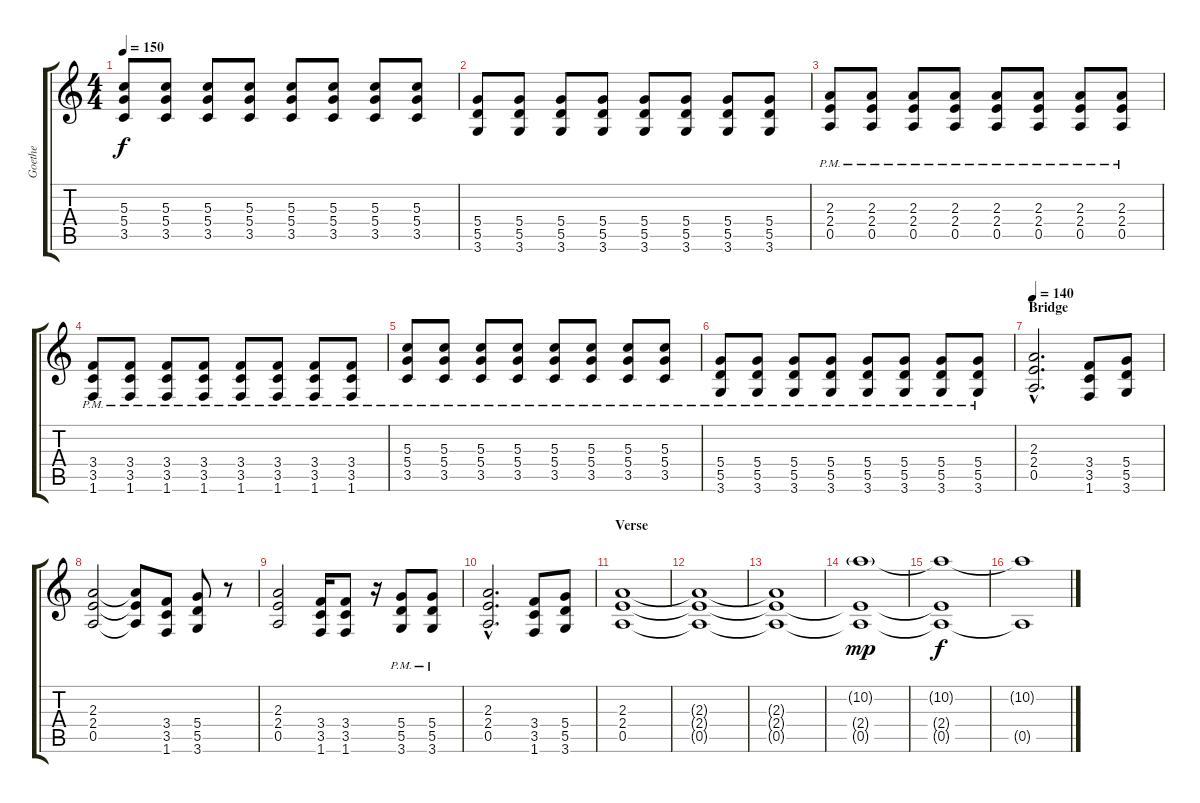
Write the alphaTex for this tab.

\track ("Goethe" "Goethe") {instrument acousticguitarsteel}
\staff {score tabs}
\tuning (E4 B3 G3 D3 A2 E2) {hide}
\ts (4 4)
\tempo 150
\clef g2
\ks c
(5.3 5.4 3.5).8{dy f} (5.3 5.4 3.5).8 (5.3 5.4 3.5).8 (5.3 5.4 3.5).8 (5.3 5.4 3.5).8 (5.3 5.4 3.5).8 (5.3 5.4 3.5).8 (5.3 5.4 3.5).8 |
(5.4 5.5 3.6).8 (5.4 5.5 3.6).8 (5.4 5.5 3.6).8 (5.4 5.5 3.6).8 (5.4 5.5 3.6).8 (5.4 5.5 3.6).8 (5.4 5.5 3.6).8 (5.4 5.5 3.6).8 |
(2.3{pm} 2.4{pm} 0.5{pm}).8 (2.3{pm} 2.4{pm} 0.5{pm}).8 (2.3{pm} 2.4{pm} 0.5{pm}).8 (2.3{pm} 2.4{pm} 0.5{pm}).8 (2.3{pm} 2.4{pm} 0.5{pm}).8 (2.3{pm} 2.4{pm} 0.5{pm}).8 (2.3{pm} 2.4{pm} 0.5{pm}).8 (2.3{pm} 2.4{pm} 0.5{pm}).8 |
(3.4{pm} 3.5{pm} 1.6{pm}).8 (3.4{pm} 3.5{pm} 1.6{pm}).8 (3.4{pm} 3.5{pm} 1.6{pm}).8 (3.4{pm} 3.5{pm} 1.6{pm}).8 (3.4{pm} 3.5{pm} 1.6{pm}).8 (3.4{pm} 3.5{pm} 1.6{pm}).8 (3.4{pm} 3.5{pm} 1.6{pm}).8 (3.4{pm} 3.5{pm} 1.6{pm}).8 |
(5.3{pm} 5.4{pm} 3.5{pm}).8 (5.3{pm} 5.4{pm} 3.5{pm}).8 (5.3{pm} 5.4{pm} 3.5{pm}).8 (5.3{pm} 5.4{pm} 3.5{pm}).8 (5.3{pm} 5.4{pm} 3.5{pm}).8 (5.3{pm} 5.4{pm} 3.5{pm}).8 (5.3{pm} 5.4{pm} 3.5{pm}).8 (5.3{pm} 5.4{pm} 3.5{pm}).8 |
(5.4{pm} 5.5{pm} 3.6{pm}).8 (5.4{pm} 5.5{pm} 3.6{pm}).8 (5.4{pm} 5.5{pm} 3.6{pm}).8 (5.4{pm} 5.5{pm} 3.6{pm}).8 (5.4{pm} 5.5{pm} 3.6{pm}).8 (5.4{pm} 5.5{pm} 3.6{pm}).8 (5.4{pm} 5.5{pm} 3.6{pm}).8 (5.4{pm} 5.5{pm} 3.6{pm}).8 |
\section ("" "Bridge")
\tempo 140
(2.3{hac} 2.4{hac} 0.5{hac}).2{d} (3.4 3.5 1.6).8 (5.4 5.5 3.6).8 |
(2.3 2.4 0.5).2 (2.3{t} 2.4{t} 0.5{t}).8 (3.4 3.5 1.6).8 (5.4 5.5 3.6).8 r.8 |
(2.3 2.4 0.5).2 (3.4 3.5 1.6).16 (3.4 3.5 1.6).8 r.16 (5.4{pm} 5.5{pm} 3.6{pm}).8 (5.4{pm} 5.5{pm} 3.6{pm}).8 |
(2.3{hac} 2.4{hac} 0.5{hac}).2{d} (3.4 3.5 1.6).8 (5.4 5.5 3.6).8 |
\section ("" "Verse")
(2.3 2.4 0.5).1 |
(2.3{t} 2.4{t} 0.5{t}).1 |
(2.3{t} 2.4{t} 0.5{t}).1 |
(10.2{g} 2.4{t} 0.5{t}).1{dy mp} |
(10.2{t} 2.4{t} 0.5{t}).1{dy f} |
(10.2{t} 0.5{t}).1
